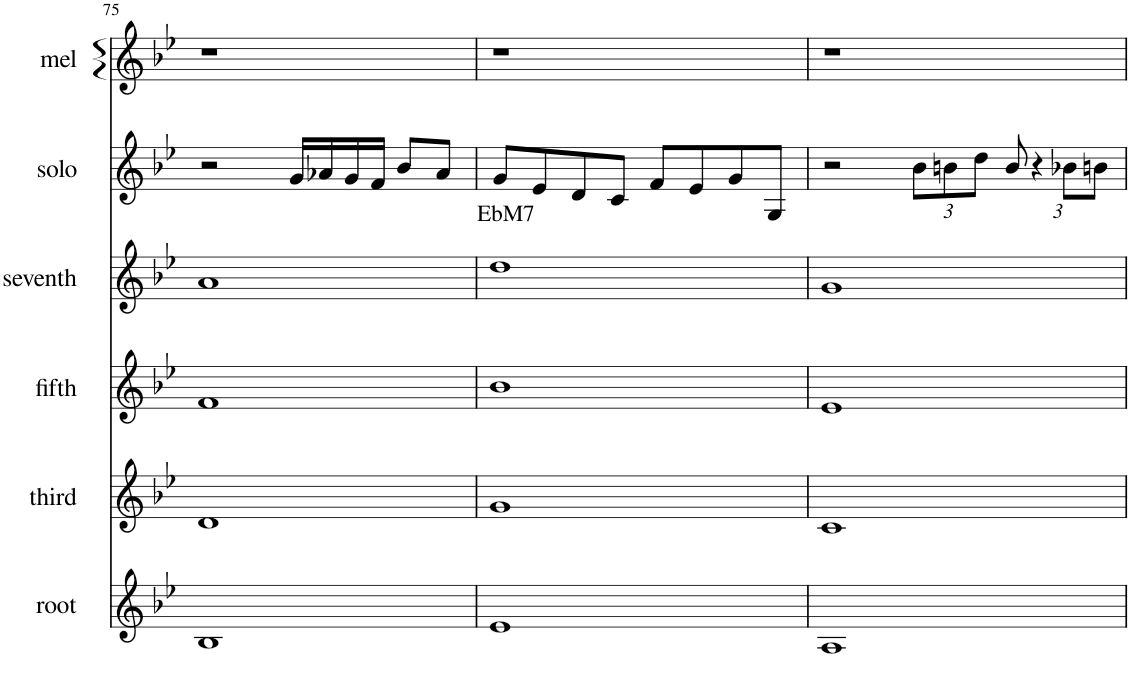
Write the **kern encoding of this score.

**kern	**kern	**kern	**kern	**kern	**text	**kern
*part6	*part5	*part4	*part3	*part2	*part2	*part1
*staff6	*staff5	*staff4	*staff3	*staff2	*staff2	*staff1
*I"root	*I"third	*I"fifth	*I"seventh	*I"solo	*	*I"mel
*I'root	*I'third	*I'fifth	*I'seventh	*I'solo	*	*I'mel
!!LO:PB:g=z
*clefG2	*clefG2	*clefG2	*clefG2	*clefG2	*	*clefG2
*k[b-e-]	*k[b-e-]	*k[b-e-]	*k[b-e-]	*k[b-e-]	*	*k[b-e-]
*M4/4	*M4/4	*M4/4	*M4/4	*M4/4	*	*M4/4
=75	=75	=75	=75	=75	=75	=75
1B-	1d	1f	1a	2r	.	1r
.	.	.	.	16g/LL	.	.
.	.	.	.	16a-X/	.	.
.	.	.	.	16g/	.	.
.	.	.	.	16f/JJ	.	.
.	.	.	.	8b-/L	.	.
.	.	.	.	8a-/J	.	.
=76	=76	=76	=76	=76	=76	=76
!	!	!	!	!	!LO:LY:b	!
1e-	1g	1b-	1dd	8g/L	EbM7	1r
.	.	.	.	8e-/	.	.
.	.	.	.	8d/	.	.
.	.	.	.	8c/J	.	.
.	.	.	.	8f/L	.	.
.	.	.	.	8e-/	.	.
.	.	.	.	8g/	.	.
.	.	.	.	8G/J	.	.
=77	=77	=77	=77	=77	=77	=77
1A	1c	1e-	1g	2r	.	1r
*	*	*	*	*Xbrackettup	*	*
.	.	.	.	12b-\L	.	.
.	.	.	.	12bn\	.	.
.	.	.	.	12dd\J	.	.
.	.	.	.	12b/	.	.
.	.	.	.	4r	.	.
4ryy	4ryy	4ryy	4ryy	.	.	4ryy
.	.	.	.	12b-X\L	.	.
.	.	.	.	12bn\J	.	.
=	=	=	=	=	=	=
*-	*-	*-	*-	*-	*-	*-
